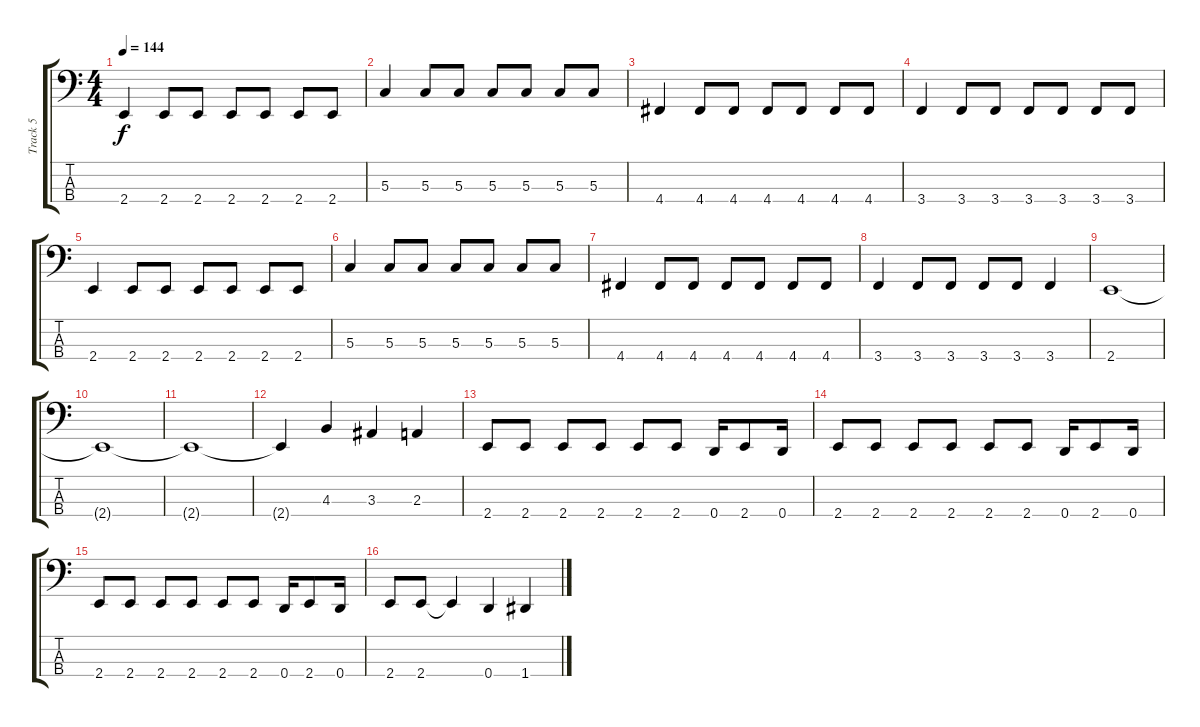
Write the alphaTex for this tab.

\track ("Track 5" "Track 5") {instrument electricbassfinger}
\staff {score tabs}
\tuning (F2 C2 G1 D1) {hide}
\ts (4 4)
\tempo 144
\clef f4
\ks c
2.4.4{dy f} 2.4.8 2.4.8 2.4.8 2.4.8 2.4.8 2.4.8 |
5.3.4 5.3.8 5.3.8 5.3.8 5.3.8 5.3.8 5.3.8 |
4.4.4 4.4.8 4.4.8 4.4.8 4.4.8 4.4.8 4.4.8 |
3.4.4 3.4.8 3.4.8 3.4.8 3.4.8 3.4.8 3.4.8 |
2.4.4 2.4.8 2.4.8 2.4.8 2.4.8 2.4.8 2.4.8 |
5.3.4 5.3.8 5.3.8 5.3.8 5.3.8 5.3.8 5.3.8 |
4.4.4 4.4.8 4.4.8 4.4.8 4.4.8 4.4.8 4.4.8 |
3.4.4 3.4.8 3.4.8 3.4.8 3.4.8 3.4.4 |
2.4.1 |
2.4{t}.1 |
2.4{t}.1 |
2.4{t}.4 4.3.4 3.3.4 2.3.4 |
2.4.8 2.4.8 2.4.8 2.4.8 2.4.8 2.4.8 0.4.16 2.4.8 0.4.16 |
2.4.8 2.4.8 2.4.8 2.4.8 2.4.8 2.4.8 0.4.16 2.4.8 0.4.16 |
2.4.8 2.4.8 2.4.8 2.4.8 2.4.8 2.4.8 0.4.16 2.4.8 0.4.16 |
2.4.8 2.4.8 2.4{t}.4 0.4.4 1.4.4
